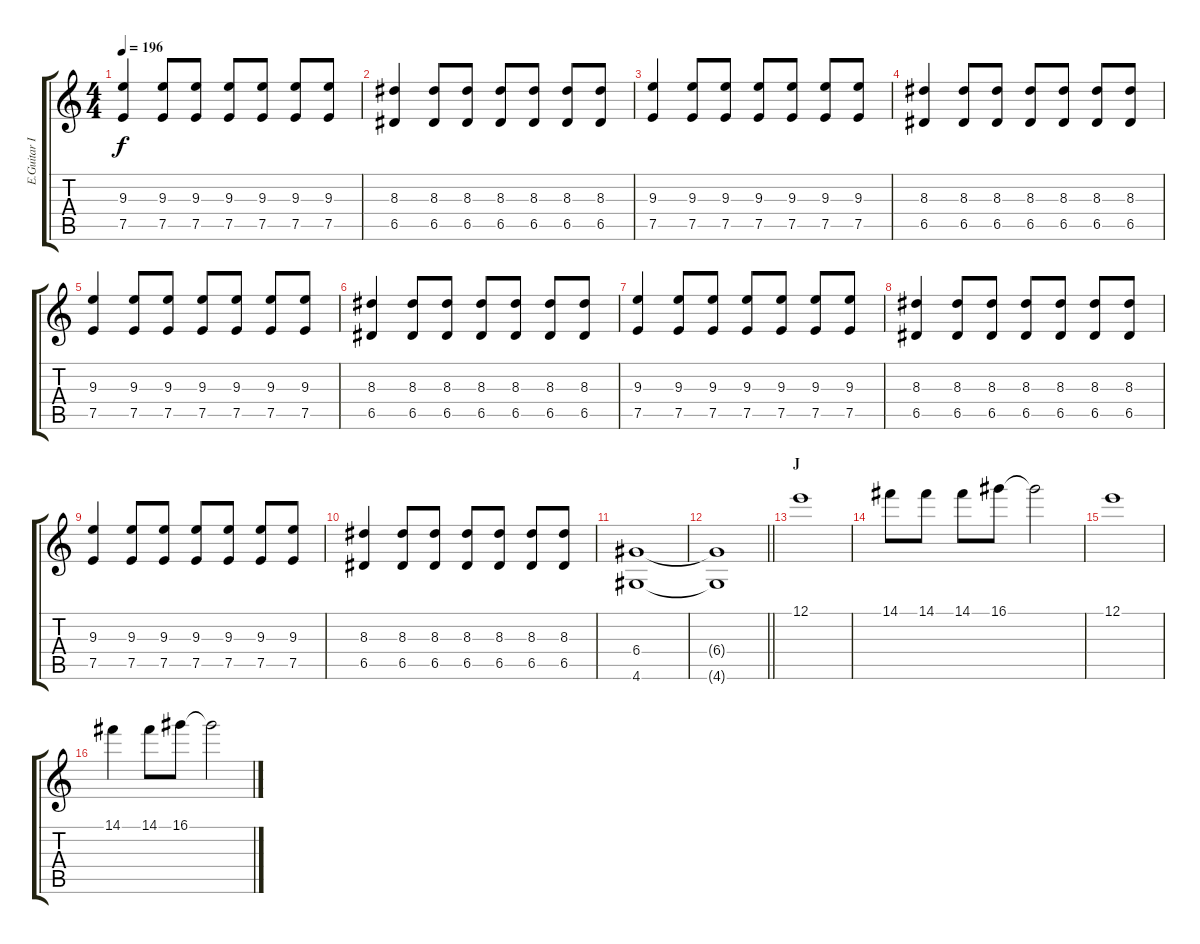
\track ("E.Guitar III" "E.Guitar I") {instrument distortionguitar}
\staff {score tabs}
\tuning (E4 B3 G3 D3 A2 E2) {hide}
\ts (4 4)
\tempo 196
\clef g2
\ks c
(9.3 7.5).4{dy f} (9.3 7.5).8 (9.3 7.5).8 (9.3 7.5).8 (9.3 7.5).8 (9.3 7.5).8 (9.3 7.5).8 |
(8.3 6.5).4 (8.3 6.5).8 (8.3 6.5).8 (8.3 6.5).8 (8.3 6.5).8 (8.3 6.5).8 (8.3 6.5).8 |
(9.3 7.5).4 (9.3 7.5).8 (9.3 7.5).8 (9.3 7.5).8 (9.3 7.5).8 (9.3 7.5).8 (9.3 7.5).8 |
(8.3 6.5).4 (8.3 6.5).8 (8.3 6.5).8 (8.3 6.5).8 (8.3 6.5).8 (8.3 6.5).8 (8.3 6.5).8 |
(9.3 7.5).4 (9.3 7.5).8 (9.3 7.5).8 (9.3 7.5).8 (9.3 7.5).8 (9.3 7.5).8 (9.3 7.5).8 |
(8.3 6.5).4 (8.3 6.5).8 (8.3 6.5).8 (8.3 6.5).8 (8.3 6.5).8 (8.3 6.5).8 (8.3 6.5).8 |
(9.3 7.5).4 (9.3 7.5).8 (9.3 7.5).8 (9.3 7.5).8 (9.3 7.5).8 (9.3 7.5).8 (9.3 7.5).8 |
(8.3 6.5).4 (8.3 6.5).8 (8.3 6.5).8 (8.3 6.5).8 (8.3 6.5).8 (8.3 6.5).8 (8.3 6.5).8 |
(9.3 7.5).4 (9.3 7.5).8 (9.3 7.5).8 (9.3 7.5).8 (9.3 7.5).8 (9.3 7.5).8 (9.3 7.5).8 |
(8.3 6.5).4 (8.3 6.5).8 (8.3 6.5).8 (8.3 6.5).8 (8.3 6.5).8 (8.3 6.5).8 (8.3 6.5).8 |
(6.4 4.6).1 |
\barLineRight lightlight
(6.4{t} 4.6{t}).1 |
\section ("" "J")
12.1.1 |
14.1.8 14.1.8 14.1.8 16.1.8 16.1{t}.2 |
12.1.1 |
14.1.4 14.1.8 16.1.8 16.1{t}.2
